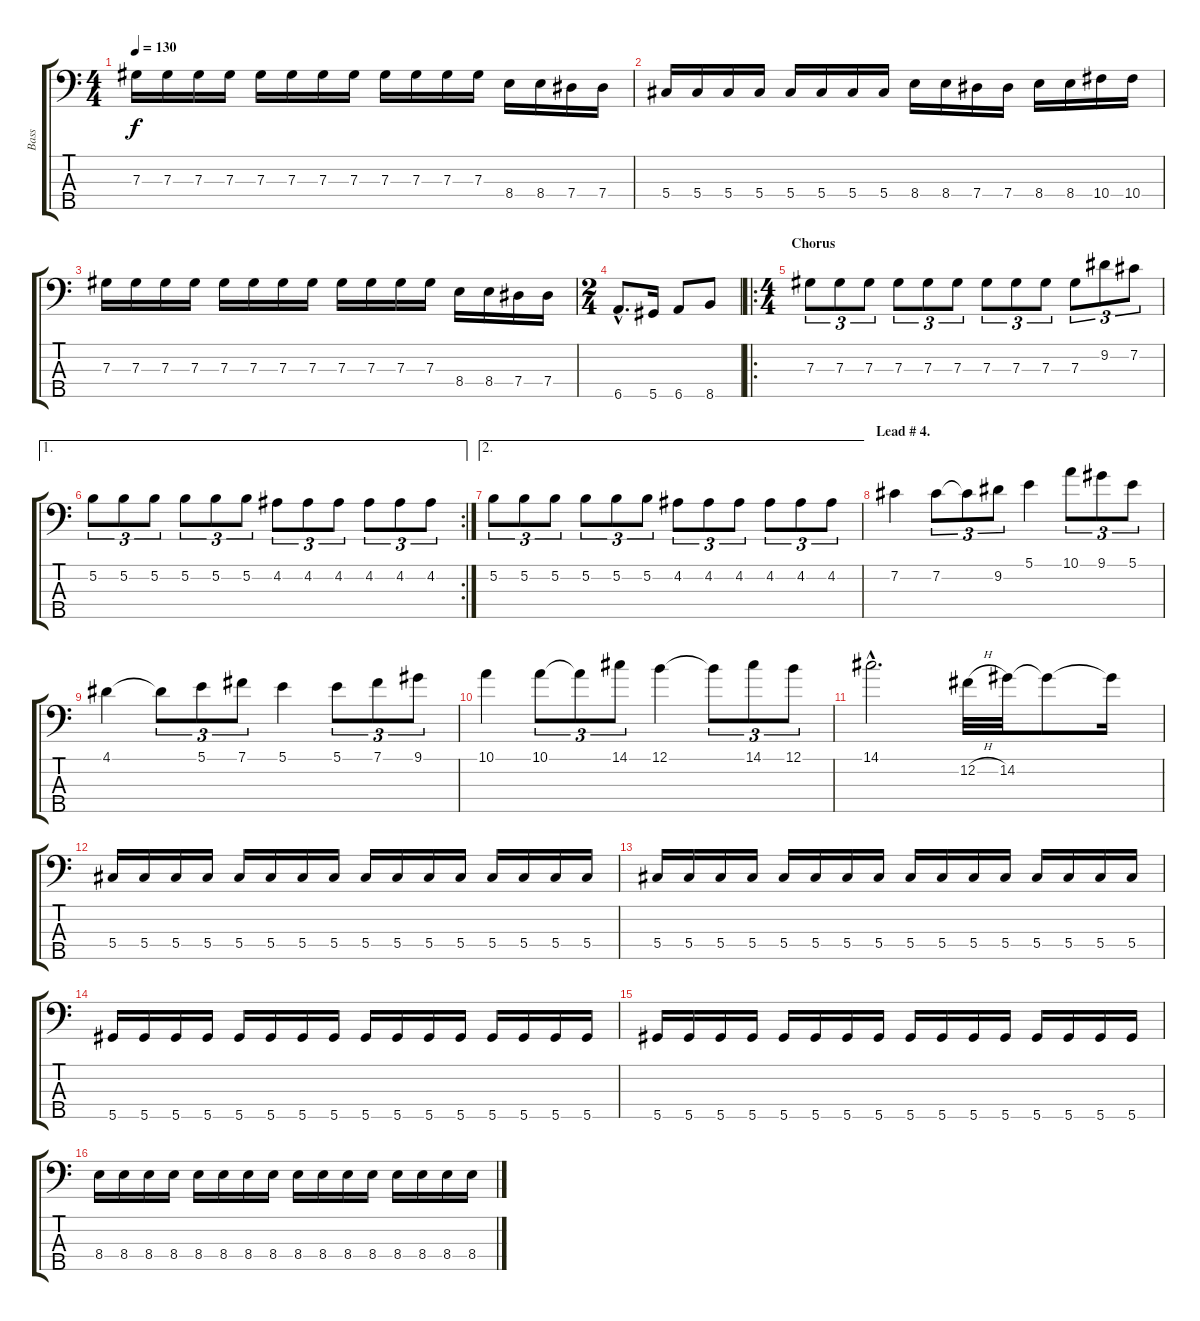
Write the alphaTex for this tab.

\track ("Bass" "Bass") {instrument synthbass2}
\staff {score tabs}
\tuning (B2 Gb2 Db2 Ab1 Eb1) {hide}
\ts (4 4)
\tempo 130
\clef f4
\ks c
7.3.16{dy f} 7.3.16 7.3.16 7.3.16 7.3.16 7.3.16 7.3.16 7.3.16 7.3.16 7.3.16 7.3.16 7.3.16 8.4.16 8.4.16 7.4.16 7.4.16 |
5.4.16 5.4.16 5.4.16 5.4.16 5.4.16 5.4.16 5.4.16 5.4.16 8.4.16 8.4.16 7.4.16 7.4.16 8.4.16 8.4.16 10.4.16 10.4.16 |
7.3.16 7.3.16 7.3.16 7.3.16 7.3.16 7.3.16 7.3.16 7.3.16 7.3.16 7.3.16 7.3.16 7.3.16 8.4.16 8.4.16 7.4.16 7.4.16 |
\ts (2 4)
6.5{hac}.8{d} 5.5.16 6.5.8 8.5.8 |
\ro
\ts (4 4)
\section ("" "Chorus")
7.3.8{tu (3 2)} 7.3.8{tu (3 2)} 7.3.8{tu (3 2)} 7.3.8{tu (3 2)} 7.3.8{tu (3 2)} 7.3.8{tu (3 2)} 7.3.8{tu (3 2)} 7.3.8{tu (3 2)} 7.3.8{tu (3 2)} 7.3.8{tu (3 2)} 9.2.8{tu (3 2)} 7.2.8{tu (3 2)} |
\ae 1
\rc 2
5.2.8{tu (3 2)} 5.2.8{tu (3 2)} 5.2.8{tu (3 2)} 5.2.8{tu (3 2)} 5.2.8{tu (3 2)} 5.2.8{tu (3 2)} 4.2.8{tu (3 2)} 4.2.8{tu (3 2)} 4.2.8{tu (3 2)} 4.2.8{tu (3 2)} 4.2.8{tu (3 2)} 4.2.8{tu (3 2)} |
\ae 2
5.2.8{tu (3 2)} 5.2.8{tu (3 2)} 5.2.8{tu (3 2)} 5.2.8{tu (3 2)} 5.2.8{tu (3 2)} 5.2.8{tu (3 2)} 4.2.8{tu (3 2)} 4.2.8{tu (3 2)} 4.2.8{tu (3 2)} 4.2.8{tu (3 2)} 4.2.8{tu (3 2)} 4.2.8{tu (3 2)} |
\section ("" "Lead # 4.")
7.2.4 7.2.8{tu (3 2)} 7.2{t}.8{tu (3 2)} 9.2.8{tu (3 2)} 5.1.4 10.1.8{tu (3 2)} 9.1.8{tu (3 2)} 5.1.8{tu (3 2)} |
4.1.4 4.1{t}.8{tu (3 2)} 5.1.8{tu (3 2)} 7.1.8{tu (3 2)} 5.1.4 5.1.8{tu (3 2)} 7.1.8{tu (3 2)} 9.1.8{tu (3 2)} |
10.1.4 10.1.8{tu (3 2)} 10.1{t}.8{tu (3 2)} 14.1.8{tu (3 2)} 12.1.4 12.1{t}.8{tu (3 2)} 14.1.8{tu (3 2)} 12.1.8{tu (3 2)} |
14.1{hac}.2{d} 12.2{h}.32 14.2.32 14.2{t}.8 14.2{t}.16 |
5.4.16 5.4.16 5.4.16 5.4.16 5.4.16 5.4.16 5.4.16 5.4.16 5.4.16 5.4.16 5.4.16 5.4.16 5.4.16 5.4.16 5.4.16 5.4.16 |
5.4.16 5.4.16 5.4.16 5.4.16 5.4.16 5.4.16 5.4.16 5.4.16 5.4.16 5.4.16 5.4.16 5.4.16 5.4.16 5.4.16 5.4.16 5.4.16 |
5.5.16 5.5.16 5.5.16 5.5.16 5.5.16 5.5.16 5.5.16 5.5.16 5.5.16 5.5.16 5.5.16 5.5.16 5.5.16 5.5.16 5.5.16 5.5.16 |
5.5.16 5.5.16 5.5.16 5.5.16 5.5.16 5.5.16 5.5.16 5.5.16 5.5.16 5.5.16 5.5.16 5.5.16 5.5.16 5.5.16 5.5.16 5.5.16 |
8.4.16 8.4.16 8.4.16 8.4.16 8.4.16 8.4.16 8.4.16 8.4.16 8.4.16 8.4.16 8.4.16 8.4.16 8.4.16 8.4.16 8.4.16 8.4.16
